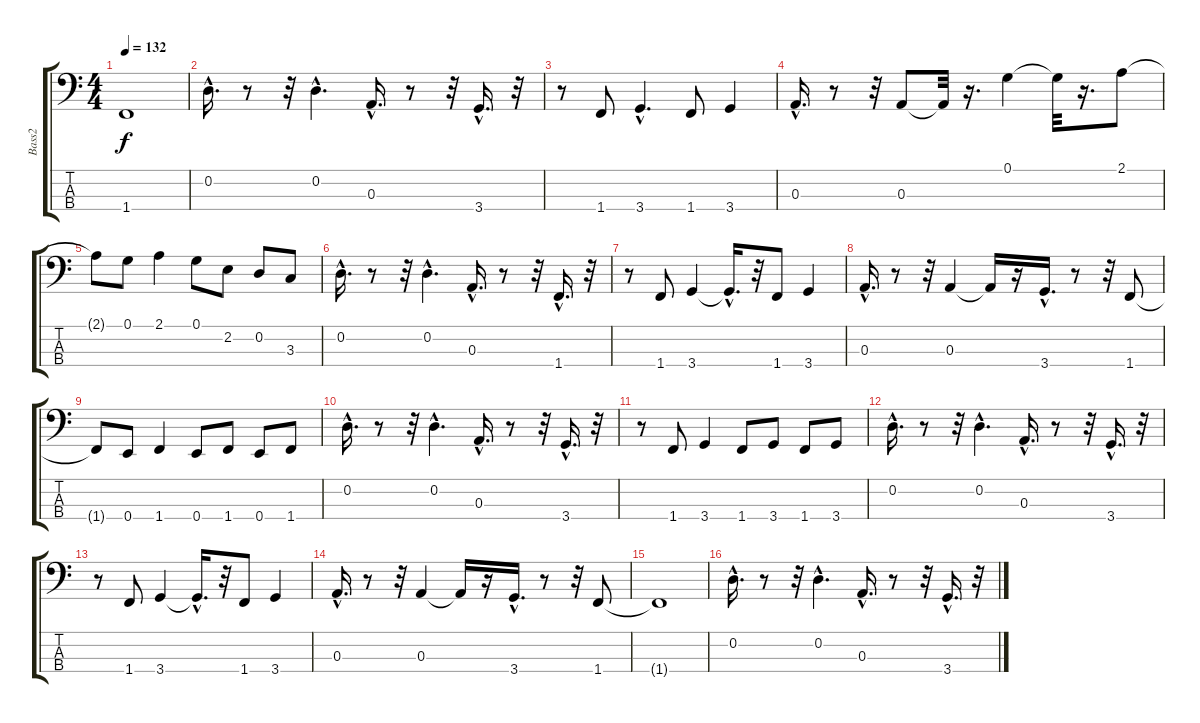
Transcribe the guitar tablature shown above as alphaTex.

\track ("Bass2" "Bass2") {instrument electricbassfinger}
\staff {score tabs}
\tuning (G2 D2 A1 E1) {hide}
\ts (4 4)
\tempo 132
\clef f4
\ks c
1.4{t}.1{dy f} |
0.2{hac}.16{d} r.8 r.32 0.2{hac}.4{d} 0.3{hac}.16{d} r.8 r.32 3.4{hac}.16{d} r.32 |
r.8 1.4.8 3.4{hac}.4{d} 1.4.8 3.4.4 |
0.3{hac}.16{d} r.8 r.32 0.3.8 0.3{t}.32 r.16{d} 0.1.4 0.1{t}.32 r.16{d} 2.1.8 |
2.1{t}.8 0.1.8 2.1.4 0.1.8 2.2.8 0.2.8 3.3.8 |
0.2{hac}.16{d} r.8 r.32 0.2{hac}.4{d} 0.3{hac}.16{d} r.8 r.32 1.4{hac}.16{d} r.32 |
r.8 1.4.8 3.4.4 3.4{hac t}.16{d} r.32 1.4.8 3.4.4 |
0.3{hac}.16{d} r.8 r.32 0.3.4 0.3{t}.16 r.16 3.4{hac}.16{d} r.8 r.32 1.4.8 |
1.4{t}.8 0.4.8 1.4.4 0.4.8 1.4.8 0.4.8 1.4.8 |
0.2{hac}.16{d} r.8 r.32 0.2{hac}.4{d} 0.3{hac}.16{d} r.8 r.32 3.4{hac}.16{d} r.32 |
r.8 1.4.8 3.4.4 1.4.8 3.4.8 1.4.8 3.4.8 |
0.2{hac}.16{d} r.8 r.32 0.2{hac}.4{d} 0.3{hac}.16{d} r.8 r.32 3.4{hac}.16{d} r.32 |
r.8 1.4.8 3.4.4 3.4{hac t}.16{d} r.32 1.4.8 3.4.4 |
0.3{hac}.16{d} r.8 r.32 0.3.4 0.3{t}.16 r.16 3.4{hac}.16{d} r.8 r.32 1.4.8 |
1.4{t}.1 |
0.2{hac}.16{d} r.8 r.32 0.2{hac}.4{d} 0.3{hac}.16{d} r.8 r.32 3.4{hac}.16{d} r.32
